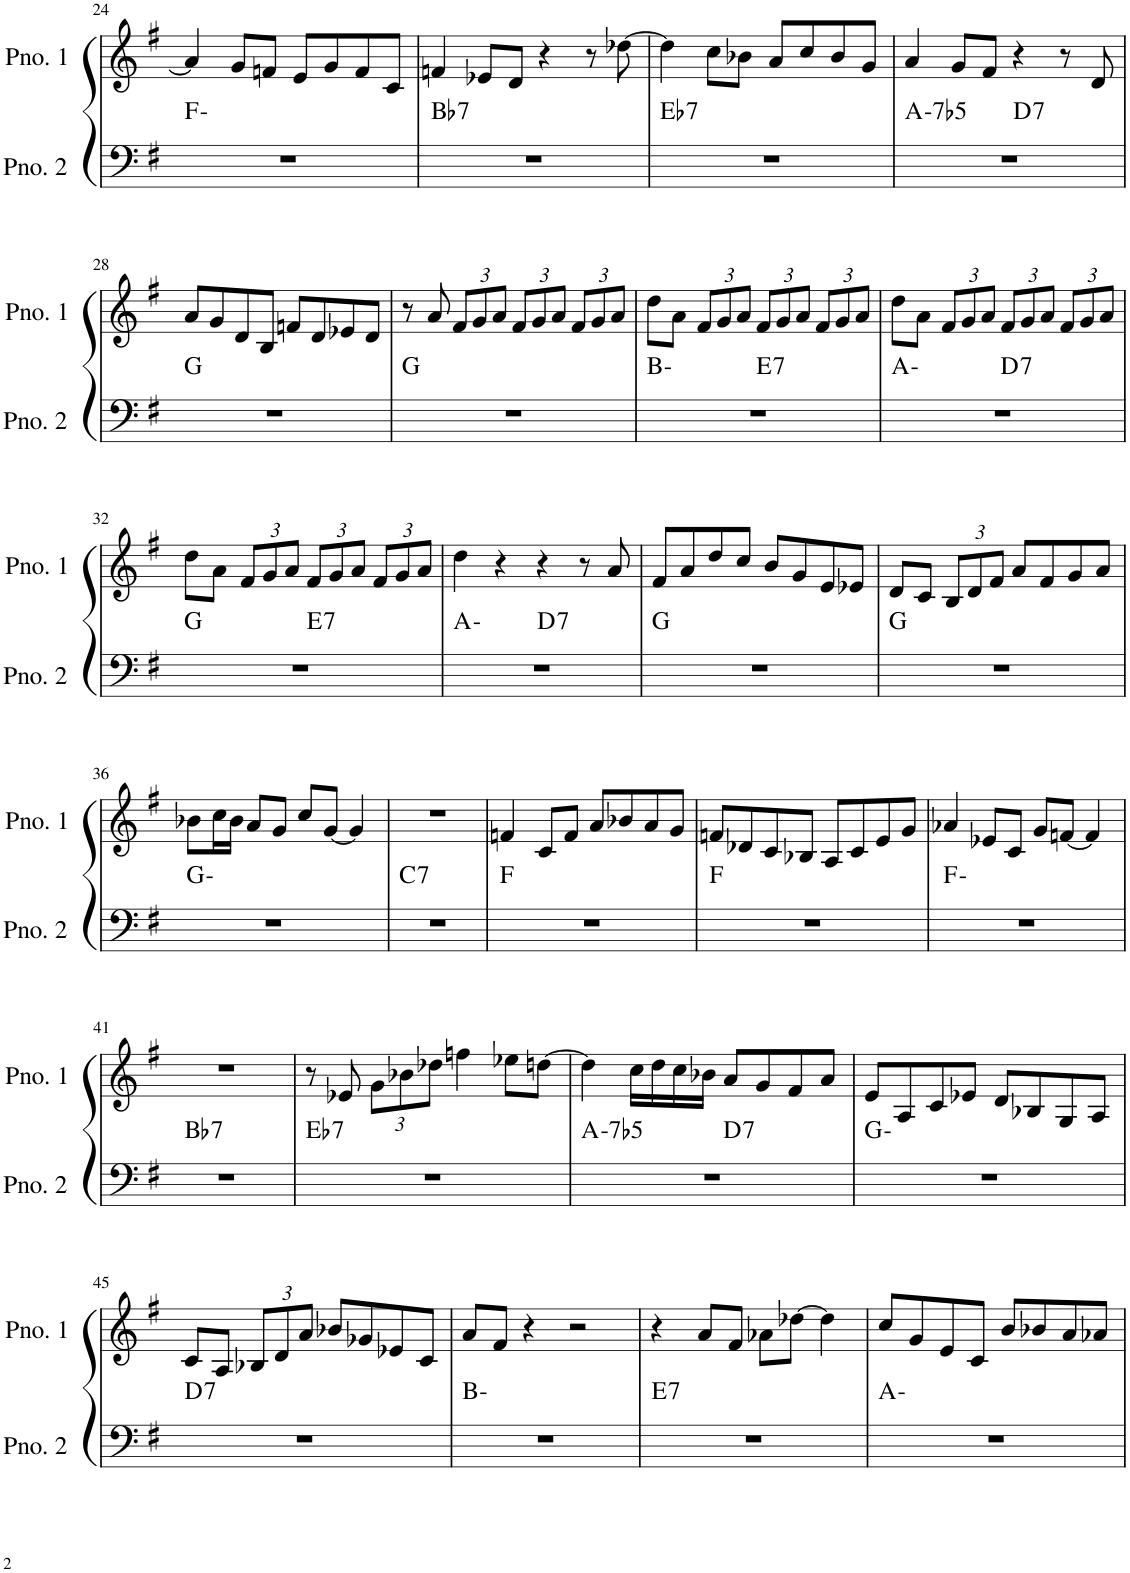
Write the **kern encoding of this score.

**kern	**harte	**kern
*part2	*part2	*part1
*staff2	*	*staff1
*I"ピアノ 2	*	*I"ピアノ 1
!!LO:PB:g=z
*clefF4	*	*clefG2
*k[f#]	*	*k[f#]
*M4/4	*	*M4/4
=24	=24	=24
1r	F:min	4a-/]
.	.	8g/L
.	.	8fn/J
.	.	8e/L
.	.	8g/
.	.	8f/
.	.	8c/J
=25	=25	=25
!	!LO:H:kt=7	!
1r	Bb:7	4fn/
.	.	8e-X/L
.	.	8d/J
.	.	4r
.	.	8r
.	.	[8dd-X\
=26	=26	=26
!	!LO:H:kt=7	!
1r	Eb:7	4dd-\]
.	.	8cc\L
.	.	8b-X\J
.	.	8a/L
.	.	8cc/
.	.	8b-/
.	.	8g/J
=27	=27	=27
!	!LO:H:kt=-7b5	!
*^	*	*
1r	2ryy	A:hdim7	4a/
.	.	.	8g/L
.	.	.	8f#/J
!	!	!LO:H:kt=7	!
.	2ryy	D:7	4r
.	.	.	8r
.	.	.	8d/
*v	*v	*	*
!!LO:LB:g=z
=28	=28	=28
1r	G:maj	8a/L
.	.	8g/
.	.	8d/
.	.	8B/J
.	.	8fn/L
.	.	8d/
.	.	8e-X/
.	.	8d/J
=29	=29	=29
1r	G:maj	8r
.	.	8a/
*	*	*Xbrackettup
.	.	12f#/L
.	.	12g/
.	.	12a/J
.	.	12f#/L
.	.	12g/
.	.	12a/J
.	.	12f#/L
.	.	12g/
.	.	12a/J
=30	=30	=30
*^	*	*
1r	2ryy	B:min	8dd\L
.	.	.	8a\J
.	.	.	12f#/L
.	.	.	12g/
.	.	.	12a/J
!	!	!LO:H:kt=7	!
.	2ryy	E:7	12f#/L
.	.	.	12g/
.	.	.	12a/J
.	.	.	12f#/L
.	.	.	12g/
.	.	.	12a/J
=31	=31	=31	=31
1r	2ryy	A:min	8dd\L
.	.	.	8a\J
.	.	.	12f#/L
.	.	.	12g/
.	.	.	12a/J
!	!	!LO:H:kt=7	!
.	2ryy	D:7	12f#/L
.	.	.	12g/
.	.	.	12a/J
.	.	.	12f#/L
.	.	.	12g/
.	.	.	12a/J
!!LO:LB:g=z
=32	=32	=32	=32
1r	2ryy	G:maj	8dd\L
.	.	.	8a\J
.	.	.	12f#/L
.	.	.	12g/
.	.	.	12a/J
!	!	!LO:H:kt=7	!
.	2ryy	E:7	12f#/L
.	.	.	12g/
.	.	.	12a/J
.	.	.	12f#/L
.	.	.	12g/
.	.	.	12a/J
=33	=33	=33	=33
1r	2ryy	A:min	4dd\
.	.	.	4r
!	!	!LO:H:kt=7	!
.	2ryy	D:7	4r
.	.	.	8r
.	.	.	8a/
*v	*v	*	*
=34	=34	=34
1r	G:maj	8f#/L
.	.	8a/
.	.	8dd/
.	.	8cc/J
.	.	8b/L
.	.	8g/
.	.	8e/
.	.	8e-X/J
=35	=35	=35
1r	G:maj	8d/L
.	.	8c/J
.	.	12B/L
.	.	12d/
.	.	12f#/J
.	.	8a/L
.	.	8f#/
.	.	8g/
.	.	8a/J
!!LO:LB:g=z
=36	=36	=36
1r	G:min	8b-X\L
.	.	16cc\L
.	.	16b-\JJ
.	.	8a/L
.	.	8g/J
.	.	8cc/L
.	.	[8g/J
.	.	4g/]
=37	=37	=37
!	!LO:H:kt=7	!
1r	C:7	1r
=38	=38	=38
1r	F:maj	4fn/
.	.	8c/L
.	.	8f/J
.	.	8a/L
.	.	8b-X/
.	.	8a/
.	.	8g/J
=39	=39	=39
1r	F:maj	8fn/L
.	.	8d-X/
.	.	8c/
.	.	8B-X/J
.	.	8A/L
.	.	8c/
.	.	8e/
.	.	8g/J
=40	=40	=40
1r	F:min	4a-X/
.	.	8e-X/L
.	.	8c/J
.	.	8g/L
.	.	[8fn/J
.	.	4f/]
!!LO:LB:g=z
=41	=41	=41
!	!LO:H:kt=7	!
1r	Bb:7	1r
=42	=42	=42
!	!LO:H:kt=7	!
1r	Eb:7	8r
.	.	8e-X/
.	.	12g\L
.	.	12b-X\
.	.	12dd-X\J
.	.	4ffn\
.	.	8ee-X\L
.	.	[8ddn\J
=43	=43	=43
!	!LO:H:kt=-7b5	!
*^	*	*
1r	2ryy	A:hdim7	4dd\]
.	.	.	16cc\LL
.	.	.	16dd\
.	.	.	16cc\
.	.	.	16b-X\JJ
!	!	!LO:H:kt=7	!
.	2ryy	D:7	8a/L
.	.	.	8g/
.	.	.	8f#/
.	.	.	8a/J
*v	*v	*	*
=44	=44	=44
1r	G:min	8e/L
.	.	8A/
.	.	8c/
.	.	8e-X/J
.	.	8d/L
.	.	8B-X/
.	.	8G/
.	.	8A/J
!!LO:LB:g=z
=45	=45	=45
!	!LO:H:kt=7	!
1r	D:7	8c/L
.	.	8A/J
.	.	12B-X/L
.	.	12d/
.	.	12a/J
.	.	8b-X/L
.	.	8g-X/
.	.	8e-X/
.	.	8c/J
=46	=46	=46
1r	B:min	8a/L
.	.	8f#/J
.	.	4r
.	.	2r
=47	=47	=47
!	!LO:H:kt=7	!
1r	E:7	4r
.	.	8a/L
.	.	8f#/J
.	.	8a-X\L
.	.	[8dd-X\J
.	.	4dd-\]
=48	=48	=48
1r	A:min	8cc/L
.	.	8g/
.	.	8e/
.	.	8c/J
.	.	8b/L
.	.	8b-X/
.	.	8a/
.	.	8a-X/J
=	=	=
*-	*-	*-
